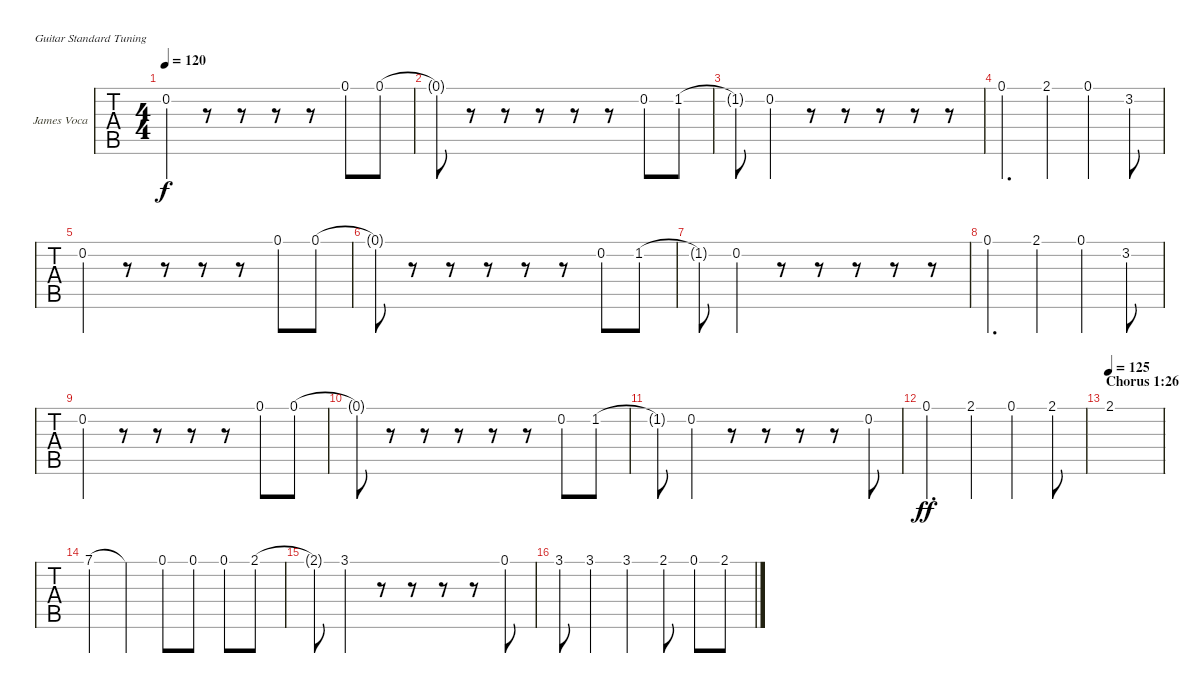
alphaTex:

\defaultSystemsLayout 4
\bracketExtendMode groupsimilarinstruments
\firstSystemTrackNameOrientation horizontal
\otherSystemsTrackNameOrientation horizontal
\track ("James Vocal" "James Voca") {mute instrument electricguitarclean}
\staff {tabs}
\tuning (E4 B3 G3 D3 A2 E2)
\ts (4 4)
\tempo 120
\clef f4
\scale
0.333333
\ks c
0.2{t}.4{dy f} r.8 r.8 r.8 r.8 0.1.8 0.1.8 |
\scale
0.333333 0.1{t}.8 r.8 r.8 r.8 r.8 r.8 0.2.8 1.2.8 |
\scale
0.333333 1.2{t}.8 0.2.4 r.8 r.8 r.8 r.8 r.8 |
\scale
0.333333 0.1.4{d} 2.1.4 0.1.4 3.2.8 |
\scale
0.333333 0.2.4 r.8 r.8 r.8 r.8 0.1.8 0.1.8 |
\scale
0.333333 0.1{t}.8 r.8 r.8 r.8 r.8 r.8 0.2.8 1.2.8 |
\scale
0.333333 1.2{t}.8 0.2.4 r.8 r.8 r.8 r.8 r.8 |
\scale
0.333333 0.1.4{d} 2.1.4 0.1.4 3.2.8 |
\scale
0.333333 0.2.4 r.8 r.8 r.8 r.8 0.1.8 0.1.8 |
\scale
0.333333 0.1{t}.8 r.8 r.8 r.8 r.8 r.8 0.2.8 1.2.8 |
\scale
0.333333 1.2{t}.8 0.2.4 r.8 r.8 r.8 r.8 0.2.8 |
\scale
0.333333 0.1.4{d dy ff} 2.1.4 0.1.4 2.1.8 |
\section ("" "Chorus 1:26")
\tempo 125
\scale
0.333333 2.1.1 |
\scale
0.333333 7.1.4 7.1{t}.4 0.1.8 0.1.8 0.1.8 2.1.8 |
\scale
0.333333 2.1{t}.8 3.1.4 r.8 r.8 r.8 r.8 0.1.8 |
\scale
0.333333 3.1.8 3.1.4 3.1.4 2.1.8 0.1.8 2.1.8
